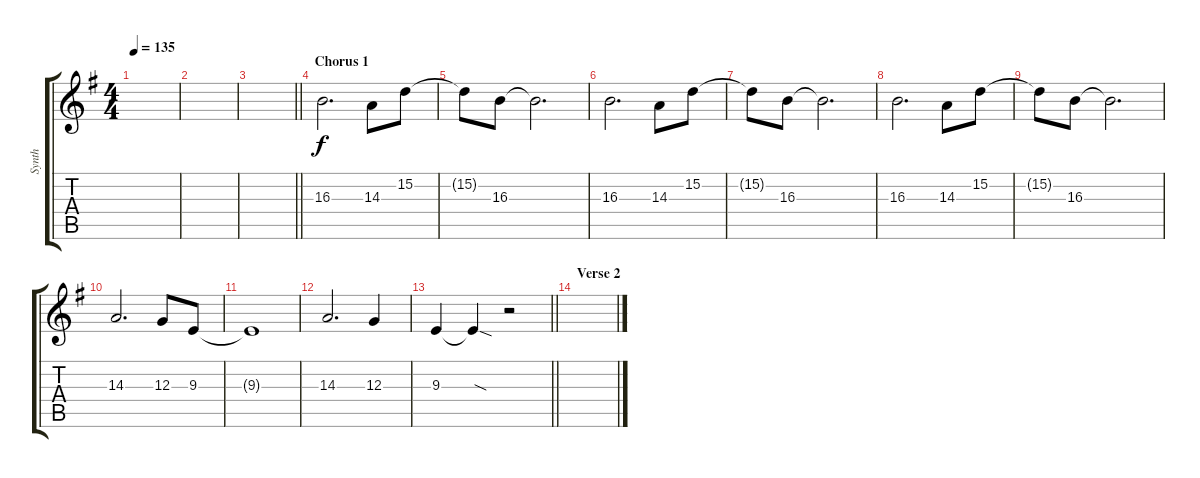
\track ("Synth" "Synth") {instrument synthstrings2}
\staff {score tabs}
\tuning (E4 B3 G3 D3 A2 E2) {hide}
\ts (4 4)
\tempo 135
\clef g2
\ks g
|
|
\barLineRight lightlight
|
\section ("" "Chorus 1")
16.3.2{d} 14.3.8 15.2.8 |
15.2{t}.8 16.3.8 16.3{t}.2{d} |
16.3.2{d} 14.3.8 15.2.8 |
15.2{t}.8 16.3.8 16.3{t}.2{d} |
16.3.2{d} 14.3.8 15.2.8 |
15.2{t}.8 16.3.8 16.3{t}.2{d} |
14.3.2{d} 12.3.8 9.3.8 |
9.3{t}.1 |
14.3.2{d} 12.3.4 |
\barLineRight lightlight
9.3.4 9.3{sod t}.4 r.2 |
\section ("" "Verse 2")
